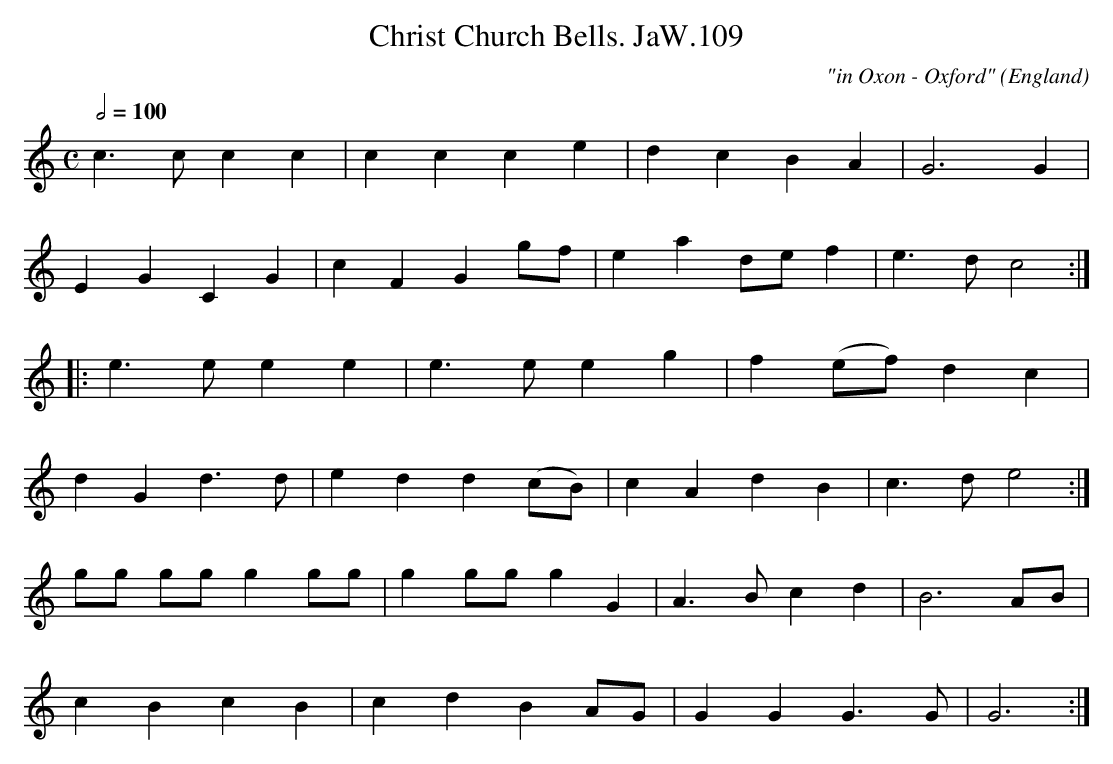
X:1
T:Christ Church Bells. JaW.109
C:"in Oxon - Oxford"
L:1/8
M:C
O:England
Q:1/2=100
K:C
c3cc2c2|c2c2c2e2|d2c2B2A2|G6G2|!
E2G2C2G2|c2F2G2gf|e2a2def2|e3dc4:|!
|:e3ee2e2|e3ee2g2|f2(ef)d2c2|!
d2G2d3d|e2d2d2(cB)|c2A2d2B2|c3de4:|!
gg gg g2 gg|g2ggg2G2|A3Bc2d2|B6AB|!
c2B2c2B2|c2d2B2AG|G2G2G3G|G6:|
